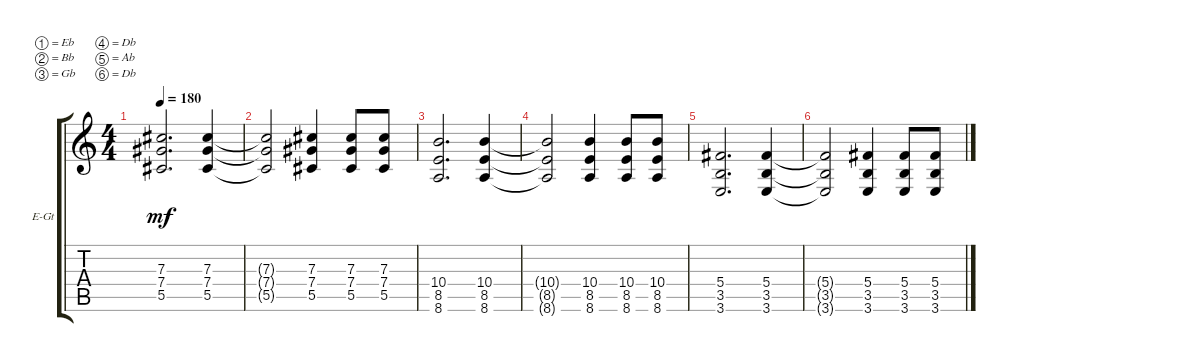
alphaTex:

\defaultSystemsLayout 4
\bracketExtendMode groupsimilarinstruments
\firstSystemTrackNameOrientation horizontal
\otherSystemsTrackNameOrientation horizontal
\track ("Tm McIlrath Rhytm" "E-Gt") {instrument overdrivenguitar}
\staff {score tabs}
\tuning (Eb4 Bb3 Gb3 Db3 Ab2 Db2)
\ts (4 4)
\tempo 180
\clef g2
\scale
0.333333
\ks c
(5.5 7.4 7.3).2{d dy mf} (5.5 7.4 7.3).4 |
\scale
0.333333 (7.3{t} 7.4{t} 5.5{t}).2 (5.5 7.4 7.3).4 (7.3 7.4 5.5).8 (7.3 5.5 7.4).8 |
\scale
0.333333 (8.5 8.6 10.4).2{d} (8.5 8.6 10.4).4 |
\scale
0.333333 (8.5{t} 8.6{t} 10.4{t}).2 (8.5 8.6 10.4).4 (8.5 8.6 10.4).8 (8.5 8.6 10.4).8 |
\scale
0.333333 (3.6 3.5 5.4).2{d} (3.6 5.4 3.5).4 |
(3.6{t} 3.5{t} 5.4{t}).2 (3.6 3.5 5.4).4 (3.5 3.6 5.4).8 (3.5 5.4 3.6).8
